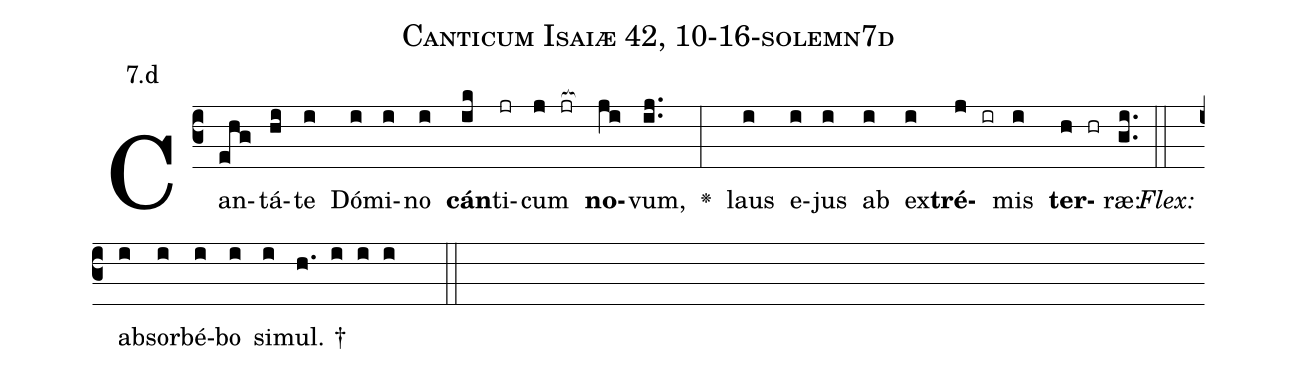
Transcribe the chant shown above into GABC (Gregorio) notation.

name: Canticum Isaiæ 42, 10-16-solemn7d;
annotation: 7.d;
%%
(c3)Can(ehg)tá(hi)te(i) Dó(i)mi(i)no(i) <b>cán</b>(ik)ti(jr)cum(j jr[ocb:1{]) <b>no</b>(ji[ocb:0}])vum,(ij..) <v>\greheightstar</v>(:) laus(i) e(i)jus(i) ab(i) ex(i)<b>tré</b>(j ir)mis(i) <b>ter</b>(h hr)ræ:(gi..) (::)
<i>Flex:</i>()  ab(i)sor(i)bé(i)bo(i) si(i)mul. †(h. i i i  ::)

%E(i) u(i) o(j) u(i) a(h) e.(gi..) (::)
